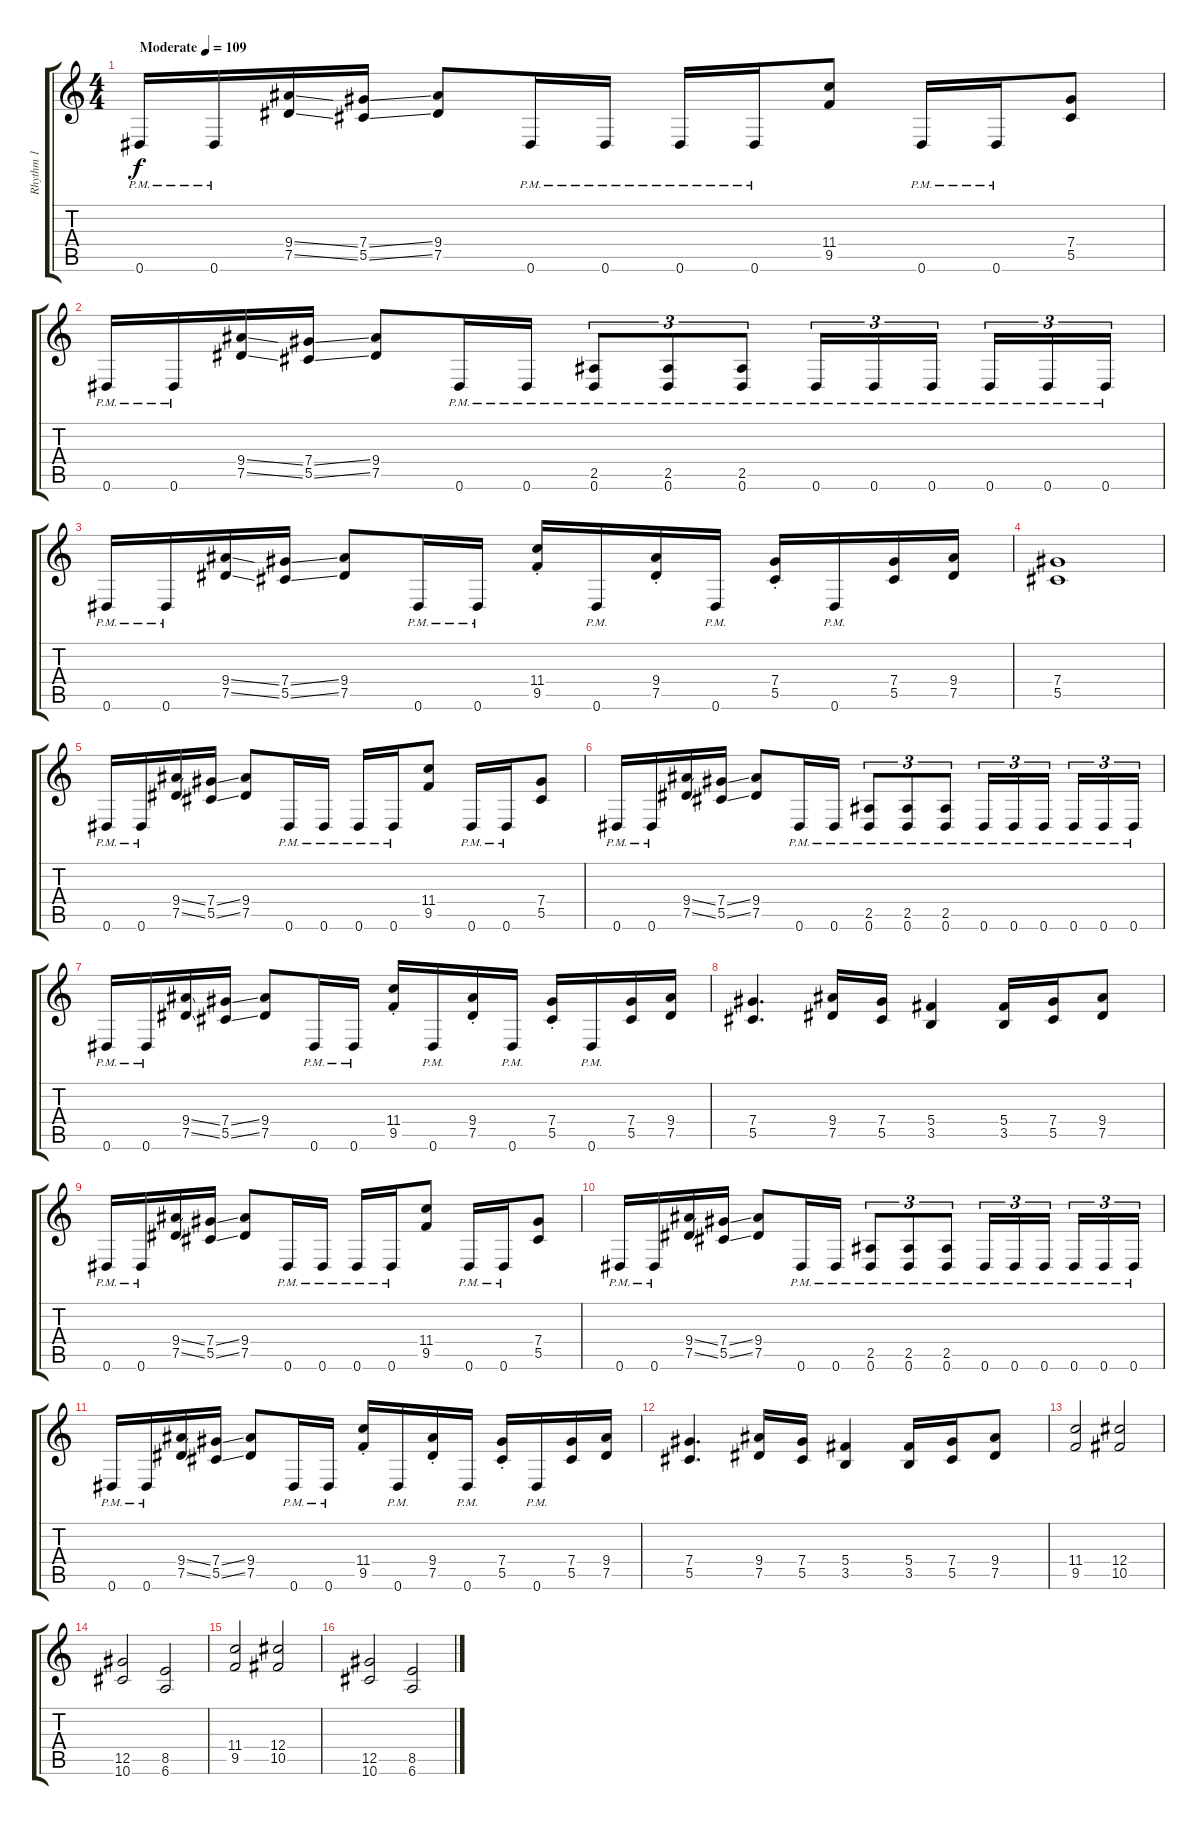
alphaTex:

\track ("Rhythm 1" "Rhythm 1") {instrument distortionguitar}
\staff {score tabs}
\tuning (Eb4 Bb3 Gb3 Db3 Ab2 Eb2) {hide}
\ts (4 4)
\tempo (109 "Moderate")
\clef g2
\ks c
0.6{pm}.16{dy f instrument distortionguitar} 0.6{pm}.16 (9.4{ss} 7.5{ss}).16 (7.4{ss} 5.5{ss}).16 (9.4 7.5).8 0.6{pm}.16 0.6{pm}.16 0.6{pm}.16 0.6{pm}.16 (11.4 9.5).8 0.6{pm}.16 0.6{pm}.16 (7.4 5.5).8 |
0.6{pm}.16 0.6{pm}.16 (9.4{ss} 7.5{ss}).16 (7.4{ss} 5.5{ss}).16 (9.4 7.5).8 0.6{pm}.16 0.6{pm}.16 (2.5{pm} 0.6{pm}).8{tu (3 2)} (2.5{pm} 0.6{pm}).8{tu (3 2)} (2.5{pm} 0.6{pm}).8{tu (3 2)} 0.6{pm}.16{tu (3 2)} 0.6{pm}.16{tu (3 2)} 0.6{pm}.16{tu (3 2) beam splitsecondary} 0.6{pm}.16{tu (3 2)} 0.6{pm}.16{tu (3 2)} 0.6{pm}.16{tu (3 2)} |
0.6{pm}.16 0.6{pm}.16 (9.4{ss} 7.5{ss}).16 (7.4{ss} 5.5{ss}).16 (9.4 7.5).8 0.6{pm}.16 0.6{pm}.16 (11.4{st} 9.5).16 0.6{pm}.16 (9.4{st} 7.5).16 0.6{pm}.16 (7.4{st} 5.5).16 0.6{pm}.16 (7.4 5.5).16 (9.4 7.5).16 |
(7.4 5.5).1 |
0.6{pm}.16 0.6{pm}.16 (9.4{ss} 7.5{ss}).16 (7.4{ss} 5.5{ss}).16 (9.4 7.5).8 0.6{pm}.16 0.6{pm}.16 0.6{pm}.16 0.6{pm}.16 (11.4 9.5).8 0.6{pm}.16 0.6{pm}.16 (7.4 5.5).8 |
0.6{pm}.16 0.6{pm}.16 (9.4{ss} 7.5{ss}).16 (7.4{ss} 5.5{ss}).16 (9.4 7.5).8 0.6{pm}.16 0.6{pm}.16 (2.5{pm} 0.6{pm}).8{tu (3 2)} (2.5{pm} 0.6{pm}).8{tu (3 2)} (2.5{pm} 0.6{pm}).8{tu (3 2)} 0.6{pm}.16{tu (3 2)} 0.6{pm}.16{tu (3 2)} 0.6{pm}.16{tu (3 2) beam splitsecondary} 0.6{pm}.16{tu (3 2)} 0.6{pm}.16{tu (3 2)} 0.6{pm}.16{tu (3 2)} |
0.6{pm}.16 0.6{pm}.16 (9.4{ss} 7.5{ss}).16 (7.4{ss} 5.5{ss}).16 (9.4 7.5).8 0.6{pm}.16 0.6{pm}.16 (11.4{st} 9.5).16 0.6{pm}.16 (9.4{st} 7.5).16 0.6{pm}.16 (7.4{st} 5.5).16 0.6{pm}.16 (7.4 5.5).16 (9.4 7.5).16 |
(7.4 5.5).4{d} (9.4 7.5).16 (7.4 5.5).16 (5.4 3.5).4 (5.4 3.5).16 (7.4 5.5).16 (9.4 7.5).8 |
0.6{pm}.16 0.6{pm}.16 (9.4{ss} 7.5{ss}).16 (7.4{ss} 5.5{ss}).16 (9.4 7.5).8 0.6{pm}.16 0.6{pm}.16 0.6{pm}.16 0.6{pm}.16 (11.4 9.5).8 0.6{pm}.16 0.6{pm}.16 (7.4 5.5).8 |
0.6{pm}.16 0.6{pm}.16 (9.4{ss} 7.5{ss}).16 (7.4{ss} 5.5{ss}).16 (9.4 7.5).8 0.6{pm}.16 0.6{pm}.16 (2.5{pm} 0.6{pm}).8{tu (3 2)} (2.5{pm} 0.6{pm}).8{tu (3 2)} (2.5{pm} 0.6{pm}).8{tu (3 2)} 0.6{pm}.16{tu (3 2)} 0.6{pm}.16{tu (3 2)} 0.6{pm}.16{tu (3 2) beam splitsecondary} 0.6{pm}.16{tu (3 2)} 0.6{pm}.16{tu (3 2)} 0.6{pm}.16{tu (3 2)} |
0.6{pm}.16 0.6{pm}.16 (9.4{ss} 7.5{ss}).16 (7.4{ss} 5.5{ss}).16 (9.4 7.5).8 0.6{pm}.16 0.6{pm}.16 (11.4{st} 9.5).16 0.6{pm}.16 (9.4{st} 7.5).16 0.6{pm}.16 (7.4{st} 5.5).16 0.6{pm}.16 (7.4 5.5).16 (9.4 7.5).16 |
(7.4 5.5).4{d} (9.4 7.5).16 (7.4 5.5).16 (5.4 3.5).4 (5.4 3.5).16 (7.4 5.5).16 (9.4 7.5).8 |
(11.4 9.5).2 (12.4 10.5).2 |
(12.5 10.6).2 (8.5 6.6).2 |
(11.4 9.5).2 (12.4 10.5).2 |
(12.5 10.6).2 (8.5 6.6).2
